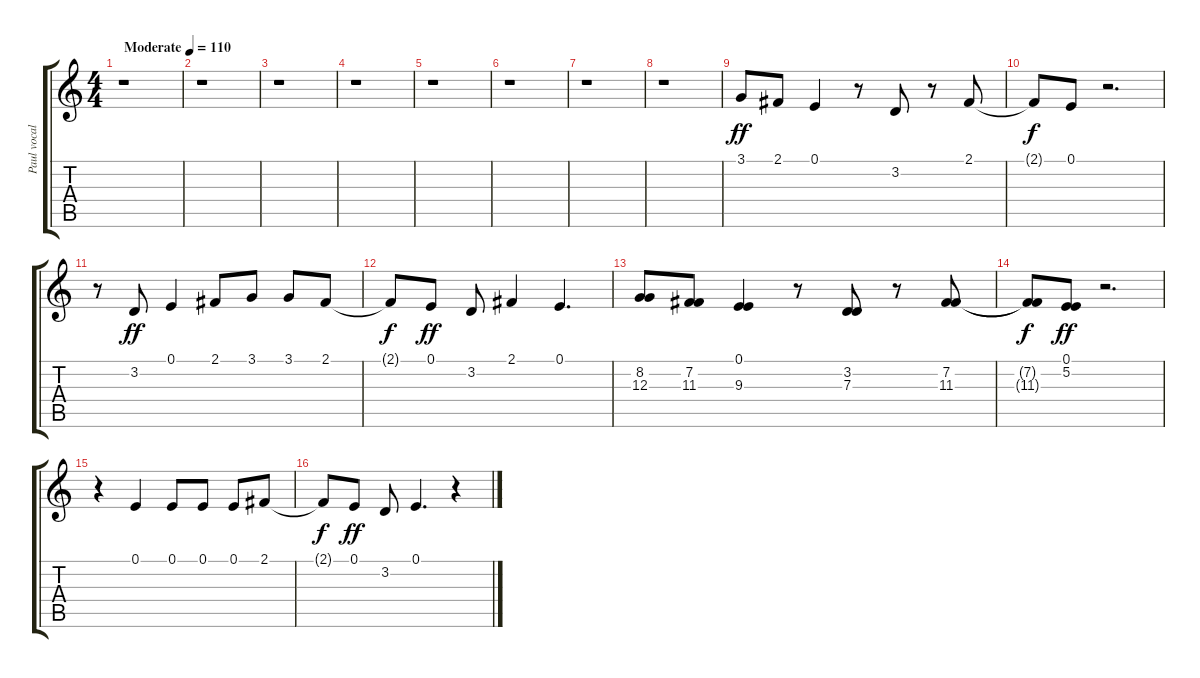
\track ("Paul vocal" "Paul vocal") {instrument acousticgrandpiano}
\staff {score tabs}
\tuning (E4 B3 G3 D3 A2 E2) {hide}
\ts (4 4)
\tempo (110 "Moderate")
\clef g2
\ks c
r.1{dy ff instrument acousticgrandpiano} |
r.1 |
r.1 |
r.1 |
r.1 |
r.1 |
r.1 |
r.1 |
3.1.8 2.1.8 0.1.4 r.8 3.2.8 r.8 2.1.8 |
2.1{t}.8{dy f} 0.1.8 r.2{d} |
r.8 3.2.8{dy ff} 0.1.4 2.1.8 3.1.8 3.1.8 2.1.8 |
2.1{t}.8{dy f} 0.1.8{dy ff} 3.2.8 2.1.4 0.1.4{d volume 15} |
(8.2 12.3).8{volume 15} (7.2 11.3).8 (0.1 9.3).4 r.8 (3.2 7.3).8{volume 15} r.8 (7.2 11.3).8 |
(7.2{t} 11.3{t}).8{dy f} (0.1 5.2).8{dy ff} r.2{d} |
r.4 0.1.4{volume 15} 0.1.8 0.1.8 0.1.8 2.1.8 |
2.1{t}.8{dy f} 0.1.8{dy ff} 3.2.8 0.1.4{d} r.4
